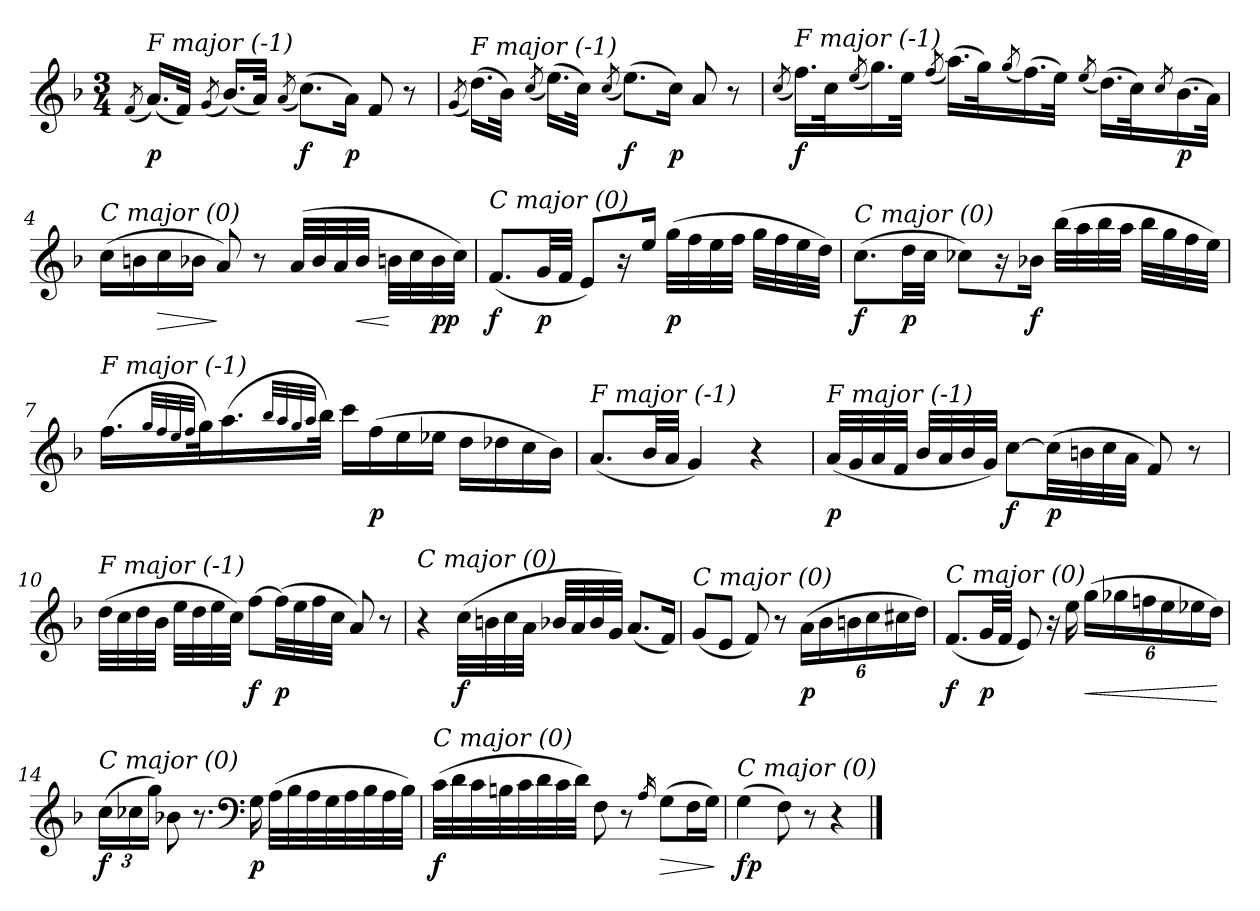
**kern	**dynam
*part1	*part1
*staff1	*staff1
*clefG2	*
*k[b-]	*
*F:	*
*M3/4	*
=1	=1
(<8qf/	.
!LO:TX:i:t=F major (-1)	!
!	!LO:DY:b
(<16.a/LL)	p
32f/JJk)	.
(<8qg/	.
(<16.b-/LL)	.
32a/JJk)	.
(<8qa/	.
!	!LO:DY:b
(>8.cc\L)	f
!	!LO:DY:b
16a\Jk)	p
8f/	.
8r	.
=2	=2
(<8qg/	.
!LO:TX:i:t=F major (-1)	!
(>16.dd\LL)	.
32b-\JJk)	.
(<8qcc/	.
(>16.ee\LL)	.
32cc\JJk)	.
(<8qcc/	.
!	!LO:DY:b
(>8.ee\L)	f
!	!LO:DY:b
16cc\Jk)	p
8a/	.
8r	.
!!LO:LB:g=z
=3	=3
(<8qcc/	.
!LO:TX:i:t=F major (-1)	!
!	!LO:DY:b
16.ff\LL)	f
32cc\k	.
(<8qee/	.
16.gg\)	.
32ee\JJk	.
(<8qff/	.
(>16.aa\LL)	.
32gg\k)	.
(<8qgg/	.
(>16.ff\)	.
32ee\JJk)	.
(<8qee/	.
(>16.dd\LL)	.
32cc\k)	.
8qcc/	.
!	!LO:DY:b
(>16.b-\	p
32a\JJk)	.
=4	=4
!LO:TX:i:t=C major (0)	!
(>16cc\LL	.
16bn\	.
!	!LO:HP:b
16cc\	>
16b-X\JJ	.
8a/)	]
8r	.
(>32a/LLL	.
32b-/	.
32a/	.
!	!LO:HP:b
32b-/JJJ	<
32bn\LLL	[
32cc\	.
!	!LO:DY:b
!	!LO:DY:n=1:b
32b\	p p
32cc\JJJ)	.
!!LO:LB:g=z
=5	=5
!LO:TX:i:t=C major (0)	!
!	!LO:DY:b
(<8.f/L	f
!	!LO:DY:b
32g/LL	p
32f/JJJ	.
8e/L)	.
16r	.
16ee/Jk	.
!	!LO:DY:b
(>32gg\LLL	p
32ff\	.
32ee\	.
32ff\JJJ	.
32gg\LLL	.
32ff\	.
32ee\	.
32dd\JJJ)	.
=6	=6
!LO:TX:i:t=C major (0)	!
!	!LO:DY:b
(>8.cc\L	f
!	!LO:DY:b
32dd\LL	p
32cc\JJJ	.
8cc-Xi\L)	.
16r	.
!	!LO:DY:b
16b-X\Jk	f
(>32bb-\LLL	.
32aa\	.
32bb-\	.
32aa\JJJ	.
32bb-\LLL	.
32gg\	.
32ff\	.
32ee\JJJ)	.
!!LO:LB:g=z
=7	=7
!LO:TX:i:t=F major (-1)	!
(>16.ff\LL	.
32qgg/LLL	.
32qff/	.
32qee/	.
32qff/JJJ	.
32gg\k)	.
(>16.aa\	.
32qbb-/LLL	.
32qaa/	.
32qgg/	.
32qaa/JJJ	.
32bb-\JJk)	.
16ccc\LL	.
!	!LO:DY:b
(>16ff\	p
16ee\	.
16ee-X\JJ	.
16dd\LL	.
16dd-X\	.
16cc\	.
16b-\JJ)	.
=8	=8
!LO:TX:i:t=F major (-1)	!
(<8.a/L	.
32b-/LL	.
32a/JJJ	.
4g/)	.
4r	.
=9	=9
!LO:TX:i:t=F major (-1)	!
!	!LO:DY:b
(<32a/LLL	p
32g/	.
32a/	.
32f/JJJ	.
32b-/LLL	.
32a/	.
32b-/	.
32g/JJJ)	.
!	!LO:DY:b
[8cc\L	f
!	!LO:DY:b
(>32cc\LL]	p
32bn\	.
32cc\	.
32a\JJJ	.
8f/)	.
8r	.
!!LO:LB:g=z
=10	=10
!LO:TX:i:t=F major (-1)	!
(>32dd\LLL	.
32cc\	.
32dd\	.
32b-\JJJ	.
32ee\LLL	.
32dd\	.
32ee\	.
32cc\JJJ)	.
!	!LO:DY:b
[8ff\L	f
!	!LO:DY:b
(>32ff\LL]	p
32ee\	.
32ff\	.
32cc\JJJ	.
8a/)	.
8r	.
=11	=11
!LO:TX:i:t=C major (0)	!
4r	.
!	!LO:DY:b
(>32cc\LLL	f
32bn\	.
32cc\	.
32a\JJJ	.
32b-X/LLL	.
32a/	.
32b-/	.
32g/JJJ)	.
(<8.a/L	.
16f/Jk)	.
=12	=12
!LO:TX:i:t=C major (0)	!
(<8g/L	.
8e/J	.
8f/)	.
8r	.
!	!LO:DY:b
(>24a\LL	p
24b-\	.
24bn\	.
24cc\	.
24cc#X\	.
24dd\JJ)	.
!!LO:LB:g=z
=13	=13
!LO:TX:i:t=C major (0)	!
!	!LO:DY:b
(<8.f/L	f
!	!LO:DY:b
32g/LL	p
32f/JJJ	.
8e/)	.
16r	.
16ee\	.
!	!LO:HP:b
(>24gg\LL	<
24gg-Xi\	.
24ffn\	.
24ee\	.
24ee-X\	.
24dd\JJ)	.
.	[
=14	=14
!LO:TX:i:t=C major (0)	!
!	!LO:DY:b
(>24cc\LL	f
24cc-Xi\	.
24gg\JJ)	.
8b-X\	.
8.r	.
*clefF4	*
!	!LO:DY:b
16G\	p
(>32A\LLL	.
32B-\	.
32A\	.
32G\	.
32A\	.
32B-\	.
32A\	.
32B-\JJJ)	.
!!LO:LB:g=z
=15	=15
!LO:TX:i:t=C major (0)	!
!	!LO:DY:b
(>32c\LLL	f
32d\	.
32c\	.
32Bn\	.
32c\	.
32d\	.
32c\	.
32d\JJJ)	.
8F\	.
8r	.
16qA/	.
!	!LO:HP:b
(>8G\L	>
16F\L	.
16G\JJ)	.
.	]
=16	=16
!LO:TX:i:t=C major (0)	!
!	!LO:DY:b
!	!LO:DY:n=1:b
(>4G\	f p
8F\)	.
8r	.
4r	.
==	==
*-	*-
